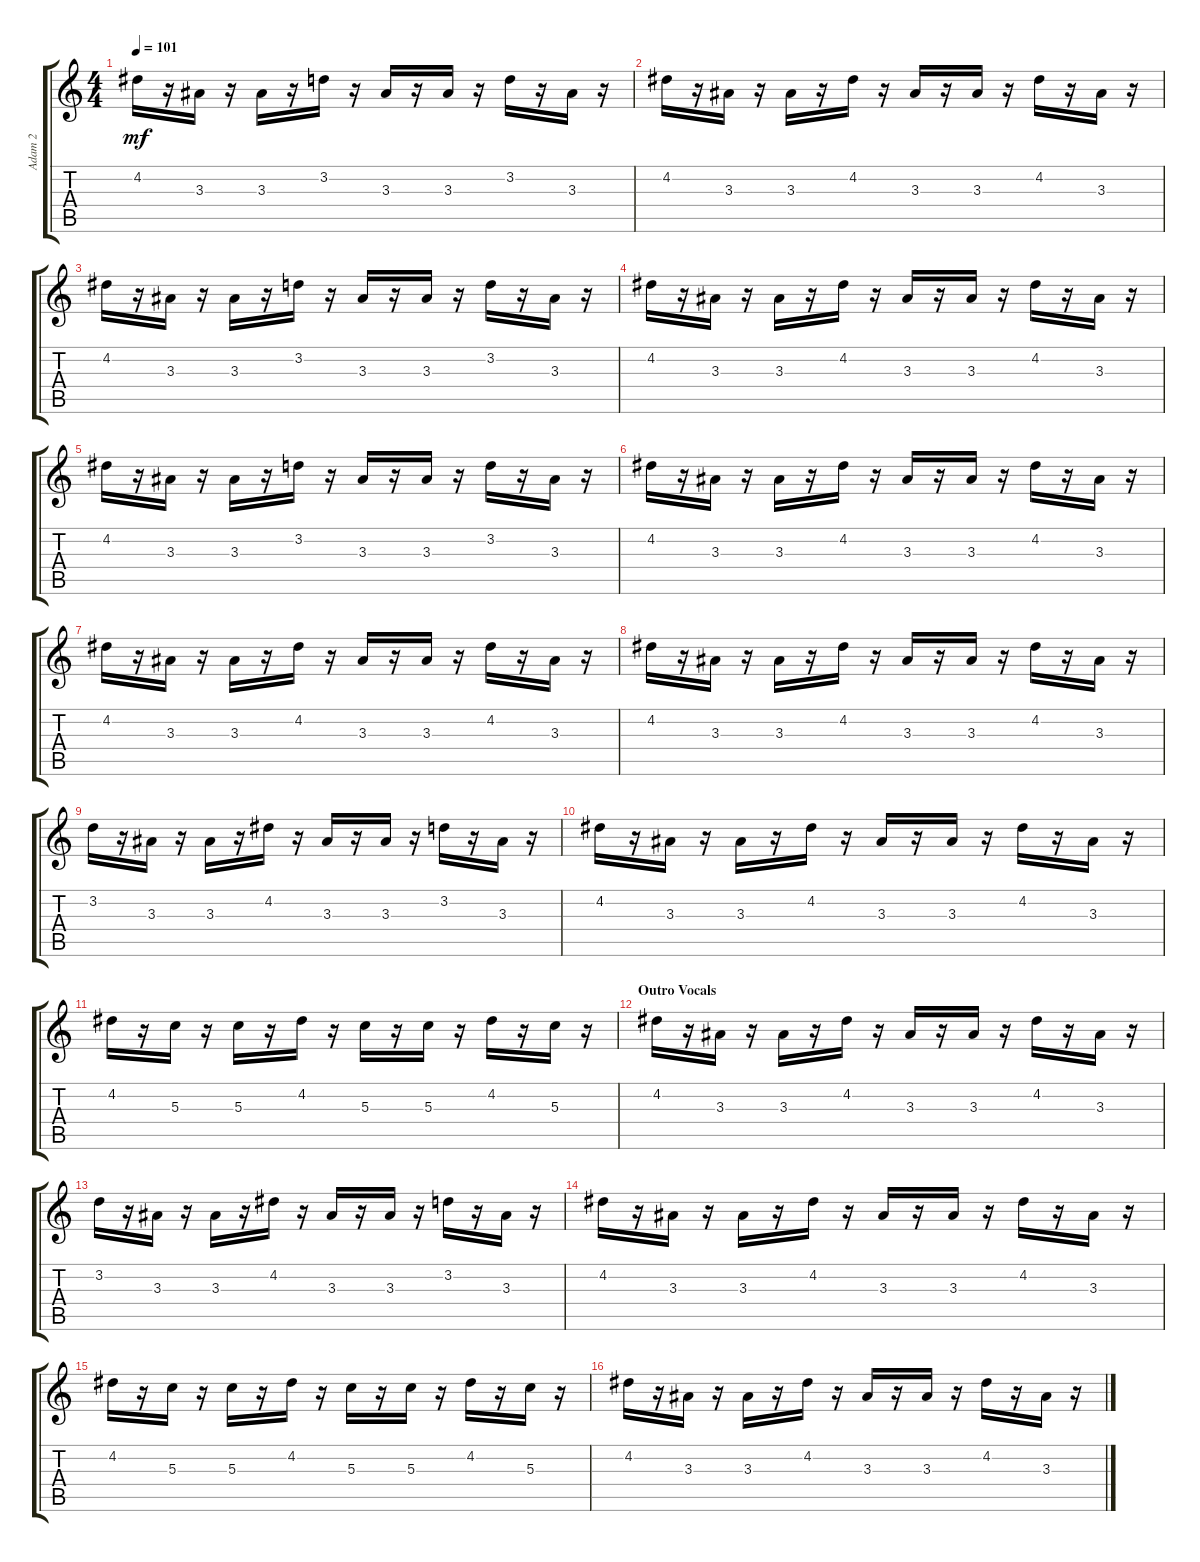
\track ("Adam 2" "Adam 2") {instrument electricguitarjazz}
\staff {score tabs}
\tuning (E4 B3 G3 D3 A2 E2) {hide}
\ts (4 4)
\tempo 101
\clef g2
\ks c
4.2.16{dy mf} r.16 3.3.16 r.16 3.3.16 r.16 3.2.16 r.16 3.3.16 r.16 3.3.16 r.16 3.2.16 r.16 3.3.16 r.16 |
4.2.16 r.16 3.3.16 r.16 3.3.16 r.16 4.2.16 r.16 3.3.16 r.16 3.3.16 r.16 4.2.16 r.16 3.3.16 r.16 |
4.2.16 r.16 3.3.16 r.16 3.3.16 r.16 3.2.16 r.16 3.3.16 r.16 3.3.16 r.16 3.2.16 r.16 3.3.16 r.16 |
4.2.16 r.16 3.3.16 r.16 3.3.16 r.16 4.2.16 r.16 3.3.16 r.16 3.3.16 r.16 4.2.16 r.16 3.3.16 r.16 |
4.2.16 r.16 3.3.16 r.16 3.3.16 r.16 3.2.16 r.16 3.3.16 r.16 3.3.16 r.16 3.2.16 r.16 3.3.16 r.16 |
4.2.16 r.16 3.3.16 r.16 3.3.16 r.16 4.2.16 r.16 3.3.16 r.16 3.3.16 r.16 4.2.16 r.16 3.3.16 r.16 |
4.2.16 r.16 3.3.16 r.16 3.3.16 r.16 4.2.16 r.16 3.3.16 r.16 3.3.16 r.16 4.2.16 r.16 3.3.16 r.16 |
4.2.16 r.16 3.3.16 r.16 3.3.16 r.16 4.2.16 r.16 3.3.16 r.16 3.3.16 r.16 4.2.16 r.16 3.3.16 r.16 |
3.2.16 r.16 3.3.16 r.16 3.3.16 r.16 4.2.16 r.16 3.3.16 r.16 3.3.16 r.16 3.2.16 r.16 3.3.16 r.16 |
4.2.16 r.16 3.3.16 r.16 3.3.16 r.16 4.2.16 r.16 3.3.16 r.16 3.3.16 r.16 4.2.16 r.16 3.3.16 r.16 |
4.2.16 r.16 5.3.16 r.16 5.3.16 r.16 4.2.16 r.16 5.3.16 r.16 5.3.16 r.16 4.2.16 r.16 5.3.16 r.16 |
\section ("" "Outro Vocals")
4.2.16 r.16 3.3.16 r.16 3.3.16 r.16 4.2.16 r.16 3.3.16 r.16 3.3.16 r.16 4.2.16 r.16 3.3.16 r.16 |
3.2.16 r.16 3.3.16 r.16 3.3.16 r.16 4.2.16 r.16 3.3.16 r.16 3.3.16 r.16 3.2.16 r.16 3.3.16 r.16 |
4.2.16 r.16 3.3.16 r.16 3.3.16 r.16 4.2.16 r.16 3.3.16 r.16 3.3.16 r.16 4.2.16 r.16 3.3.16 r.16 |
4.2.16 r.16 5.3.16 r.16 5.3.16 r.16 4.2.16 r.16 5.3.16 r.16 5.3.16 r.16 4.2.16 r.16 5.3.16 r.16 |
4.2.16 r.16 3.3.16 r.16 3.3.16 r.16 4.2.16 r.16 3.3.16 r.16 3.3.16 r.16 4.2.16 r.16 3.3.16 r.16
